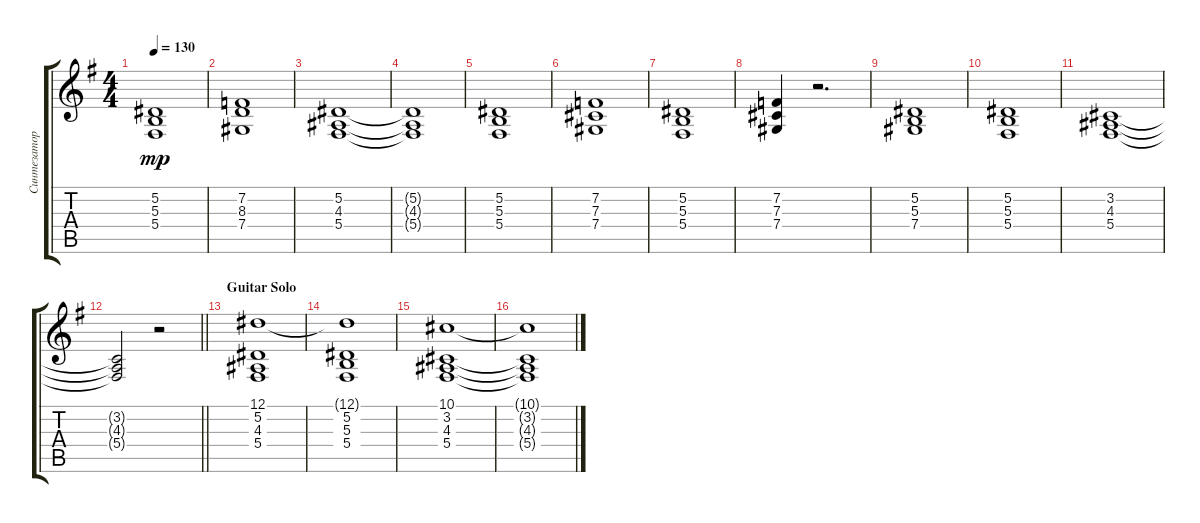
\track ("Синтезатор" "Синтезатор") {instrument stringensemble2}
\staff {score tabs}
\tuning (Eb4 Bb3 Gb3 Db3 Ab2 Eb2) {hide}
\ts (4 4)
\tempo 130
\clef g2
\ks eminor
(5.2 5.3 5.4).1{dy mp} |
(7.2 8.3 7.4).1 |
(5.2 4.3 5.4).1 |
(5.2{t} 4.3{t} 5.4{t}).1 |
(5.2 5.3 5.4).1 |
(7.2 7.3 7.4).1 |
(5.2 5.3 5.4).1 |
(7.2 7.3 7.4).4 r.2{d} |
(5.2 5.3 7.4).1 |
(5.2 5.3 5.4).1 |
(3.2 4.3 5.4).1 |
\barLineRight lightlight
(3.2{t} 4.3{t} 5.4{t}).2 r.2 |
\section ("" "Guitar Solo")
(12.1 5.2 4.3 5.4).1 |
(12.1{t} 5.2 5.3 5.4).1 |
(10.1 3.2 4.3 5.4).1 |
(10.1{t} 3.2{t} 4.3{t} 5.4{t}).1
